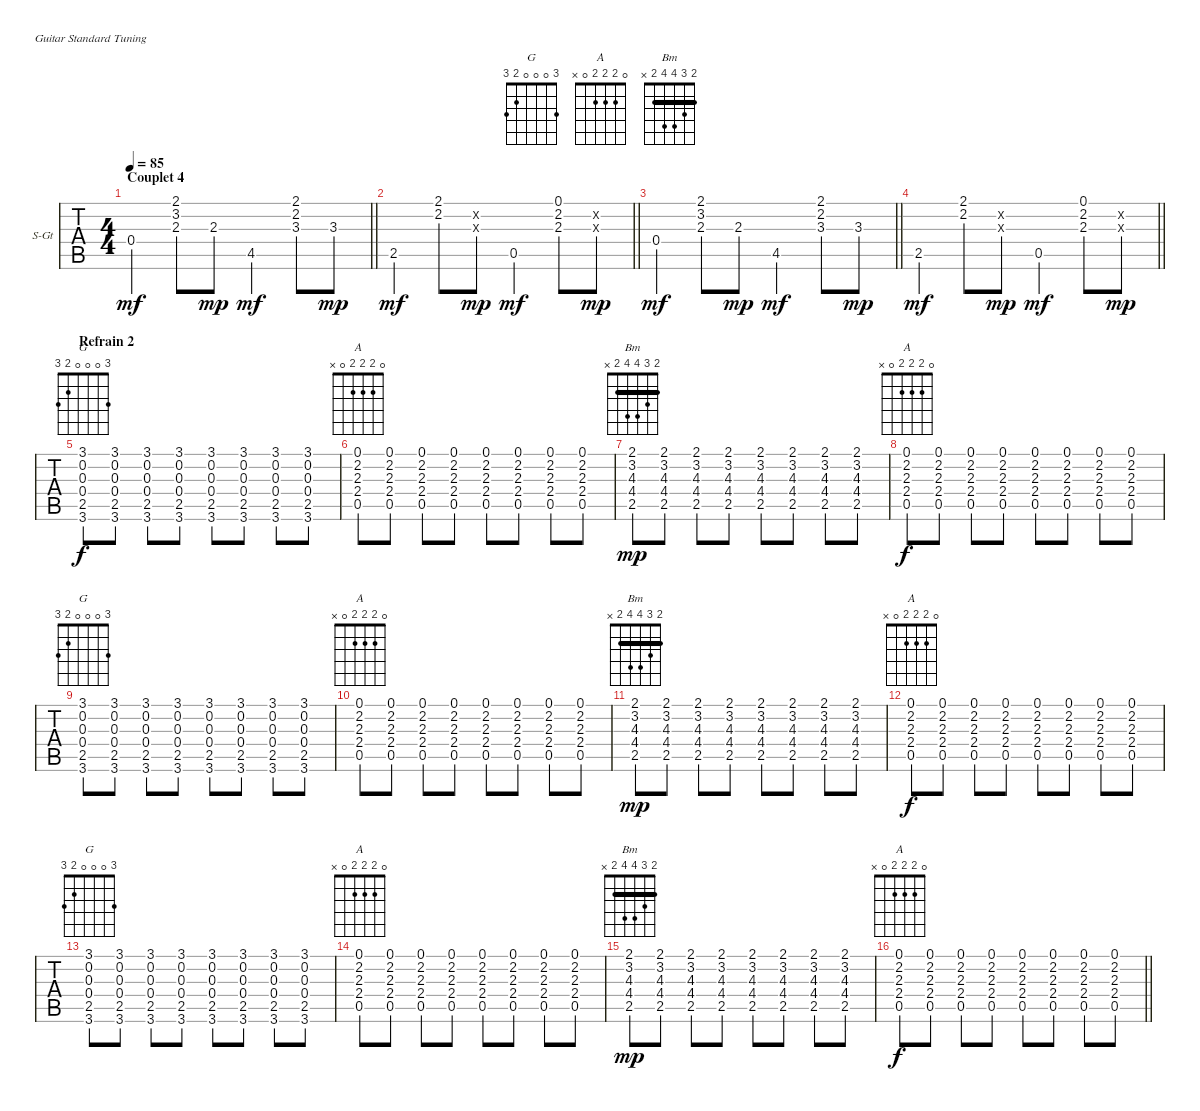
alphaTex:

\bracketExtendMode groupsimilarinstruments
\firstSystemTrackNameOrientation horizontal
\otherSystemsTrackNameOrientation horizontal
\chordDiagramsInScore
\track ("Guitare Acoustique" "S-Gt") {instrument acousticguitarsteel}
\staff {tabs}
\tuning (E4 B3 G3 D3 A2 E2)
\chord ("G" 3 0 0 0 2 3)
\chord ("A" 0 2 2 2 0 x)
\chord ("Bm" 2 3 4 4 2 x) {barre 2}
\ts (4 4)
\section ("" "Couplet 4")
\tempo 85
\clef g2
\barLineRight lightlight
\ks c
0.4.4{dy mf} (2.1 3.2 2.3).8 2.3.8{dy mp} 4.5.4{dy mf} (2.1 2.2 3.3).8 3.3.8{dy mp} |
\barLineRight lightlight
2.5.4{dy mf} (2.1 2.2).8 (0.2{x} 0.3{x}).8{dy mp} 0.5.4{dy mf} (0.1 2.2 2.3).8 (0.2{x} 0.3{x}).8{dy mp} |
\barLineRight lightlight
0.4.4{dy mf} (2.1 3.2 2.3).8 2.3.8{dy mp} 4.5.4{dy mf} (2.1 2.2 3.3).8 3.3.8{dy mp} |
\barLineRight lightlight
2.5.4{dy mf} (2.1 2.2).8 (0.2{x} 0.3{x}).8{dy mp} 0.5.4{dy mf} (0.1 2.2 2.3).8 (0.2{x} 0.3{x}).8{dy mp} |
\section ("" "Refrain 2")
(3.1 0.2 0.3 0.4 2.5 3.6).8{ch "G" dy f} (3.1 0.2 0.3 0.4 2.5 3.6).8 (3.1 0.2 0.3 0.4 2.5 3.6).8 (3.1 0.2 0.3 0.4 2.5 3.6).8 (3.1 0.2 0.3 0.4 2.5 3.6).8 (3.1 0.2 0.3 0.4 2.5 3.6).8 (3.1 0.2 0.3 0.4 2.5 3.6).8 (3.1 0.2 0.3 0.4 2.5 3.6).8 |
(0.1 2.2 2.3 2.4 0.5).8{ch "A"} (0.1 2.2 2.3 2.4 0.5).8 (0.1 2.2 2.3 2.4 0.5).8 (0.1 2.2 2.3 2.4 0.5).8 (0.1 2.2 2.3 2.4 0.5).8 (0.1 2.2 2.3 2.4 0.5).8 (0.1 2.2 2.3 2.4 0.5).8 (0.1 2.2 2.3 2.4 0.5).8 |
(2.1 3.2 4.3 4.4 2.5).8{ch "Bm" dy mp} (2.1 3.2 4.3 4.4 2.5).8 (2.1 3.2 4.3 4.4 2.5).8 (2.1 3.2 4.3 4.4 2.5).8 (2.1 3.2 4.3 4.4 2.5).8 (2.1 3.2 4.3 4.4 2.5).8 (2.1 3.2 4.3 4.4 2.5).8 (2.1 3.2 4.3 4.4 2.5).8 |
(0.1 2.2 2.3 2.4 0.5).8{ch "A" dy f} (0.1 2.2 2.3 2.4 0.5).8 (0.1 2.2 2.3 2.4 0.5).8 (0.1 2.2 2.3 2.4 0.5).8 (0.1 2.2 2.3 2.4 0.5).8 (0.1 2.2 2.3 2.4 0.5).8 (0.1 2.2 2.3 2.4 0.5).8 (0.1 2.2 2.3 2.4 0.5).8 |
(3.1 0.2 0.3 0.4 2.5 3.6).8{ch "G"} (3.1 0.2 0.3 0.4 2.5 3.6).8 (3.1 0.2 0.3 0.4 2.5 3.6).8 (3.1 0.2 0.3 0.4 2.5 3.6).8 (3.1 0.2 0.3 0.4 2.5 3.6).8 (3.1 0.2 0.3 0.4 2.5 3.6).8 (3.1 0.2 0.3 0.4 2.5 3.6).8 (3.1 0.2 0.3 0.4 2.5 3.6).8 |
(0.1 2.2 2.3 2.4 0.5).8{ch "A"} (0.1 2.2 2.3 2.4 0.5).8 (0.1 2.2 2.3 2.4 0.5).8 (0.1 2.2 2.3 2.4 0.5).8 (0.1 2.2 2.3 2.4 0.5).8 (0.1 2.2 2.3 2.4 0.5).8 (0.1 2.2 2.3 2.4 0.5).8 (0.1 2.2 2.3 2.4 0.5).8 |
(2.1 3.2 4.3 4.4 2.5).8{ch "Bm" dy mp} (2.1 3.2 4.3 4.4 2.5).8 (2.1 3.2 4.3 4.4 2.5).8 (2.1 3.2 4.3 4.4 2.5).8 (2.1 3.2 4.3 4.4 2.5).8 (2.1 3.2 4.3 4.4 2.5).8 (2.1 3.2 4.3 4.4 2.5).8 (2.1 3.2 4.3 4.4 2.5).8 |
(0.1 2.2 2.3 2.4 0.5).8{ch "A" dy f} (0.1 2.2 2.3 2.4 0.5).8 (0.1 2.2 2.3 2.4 0.5).8 (0.1 2.2 2.3 2.4 0.5).8 (0.1 2.2 2.3 2.4 0.5).8 (0.1 2.2 2.3 2.4 0.5).8 (0.1 2.2 2.3 2.4 0.5).8 (0.1 2.2 2.3 2.4 0.5).8 |
(3.1 0.2 0.3 0.4 2.5 3.6).8{ch "G"} (3.1 0.2 0.3 0.4 2.5 3.6).8 (3.1 0.2 0.3 0.4 2.5 3.6).8 (3.1 0.2 0.3 0.4 2.5 3.6).8 (3.1 0.2 0.3 0.4 2.5 3.6).8 (3.1 0.2 0.3 0.4 2.5 3.6).8 (3.1 0.2 0.3 0.4 2.5 3.6).8 (3.1 0.2 0.3 0.4 2.5 3.6).8 |
(0.1 2.2 2.3 2.4 0.5).8{ch "A"} (0.1 2.2 2.3 2.4 0.5).8 (0.1 2.2 2.3 2.4 0.5).8 (0.1 2.2 2.3 2.4 0.5).8 (0.1 2.2 2.3 2.4 0.5).8 (0.1 2.2 2.3 2.4 0.5).8 (0.1 2.2 2.3 2.4 0.5).8 (0.1 2.2 2.3 2.4 0.5).8 |
(2.1 3.2 4.3 4.4 2.5).8{ch "Bm" dy mp} (2.1 3.2 4.3 4.4 2.5).8 (2.1 3.2 4.3 4.4 2.5).8 (2.1 3.2 4.3 4.4 2.5).8 (2.1 3.2 4.3 4.4 2.5).8 (2.1 3.2 4.3 4.4 2.5).8 (2.1 3.2 4.3 4.4 2.5).8 (2.1 3.2 4.3 4.4 2.5).8 |
\barLineRight lightlight
(0.1 2.2 2.3 2.4 0.5).8{ch "A" dy f} (0.1 2.2 2.3 2.4 0.5).8 (0.1 2.2 2.3 2.4 0.5).8 (0.1 2.2 2.3 2.4 0.5).8 (0.1 2.2 2.3 2.4 0.5).8 (0.1 2.2 2.3 2.4 0.5).8 (0.1 2.2 2.3 2.4 0.5).8 (0.1 2.2 2.3 2.4 0.5).8
